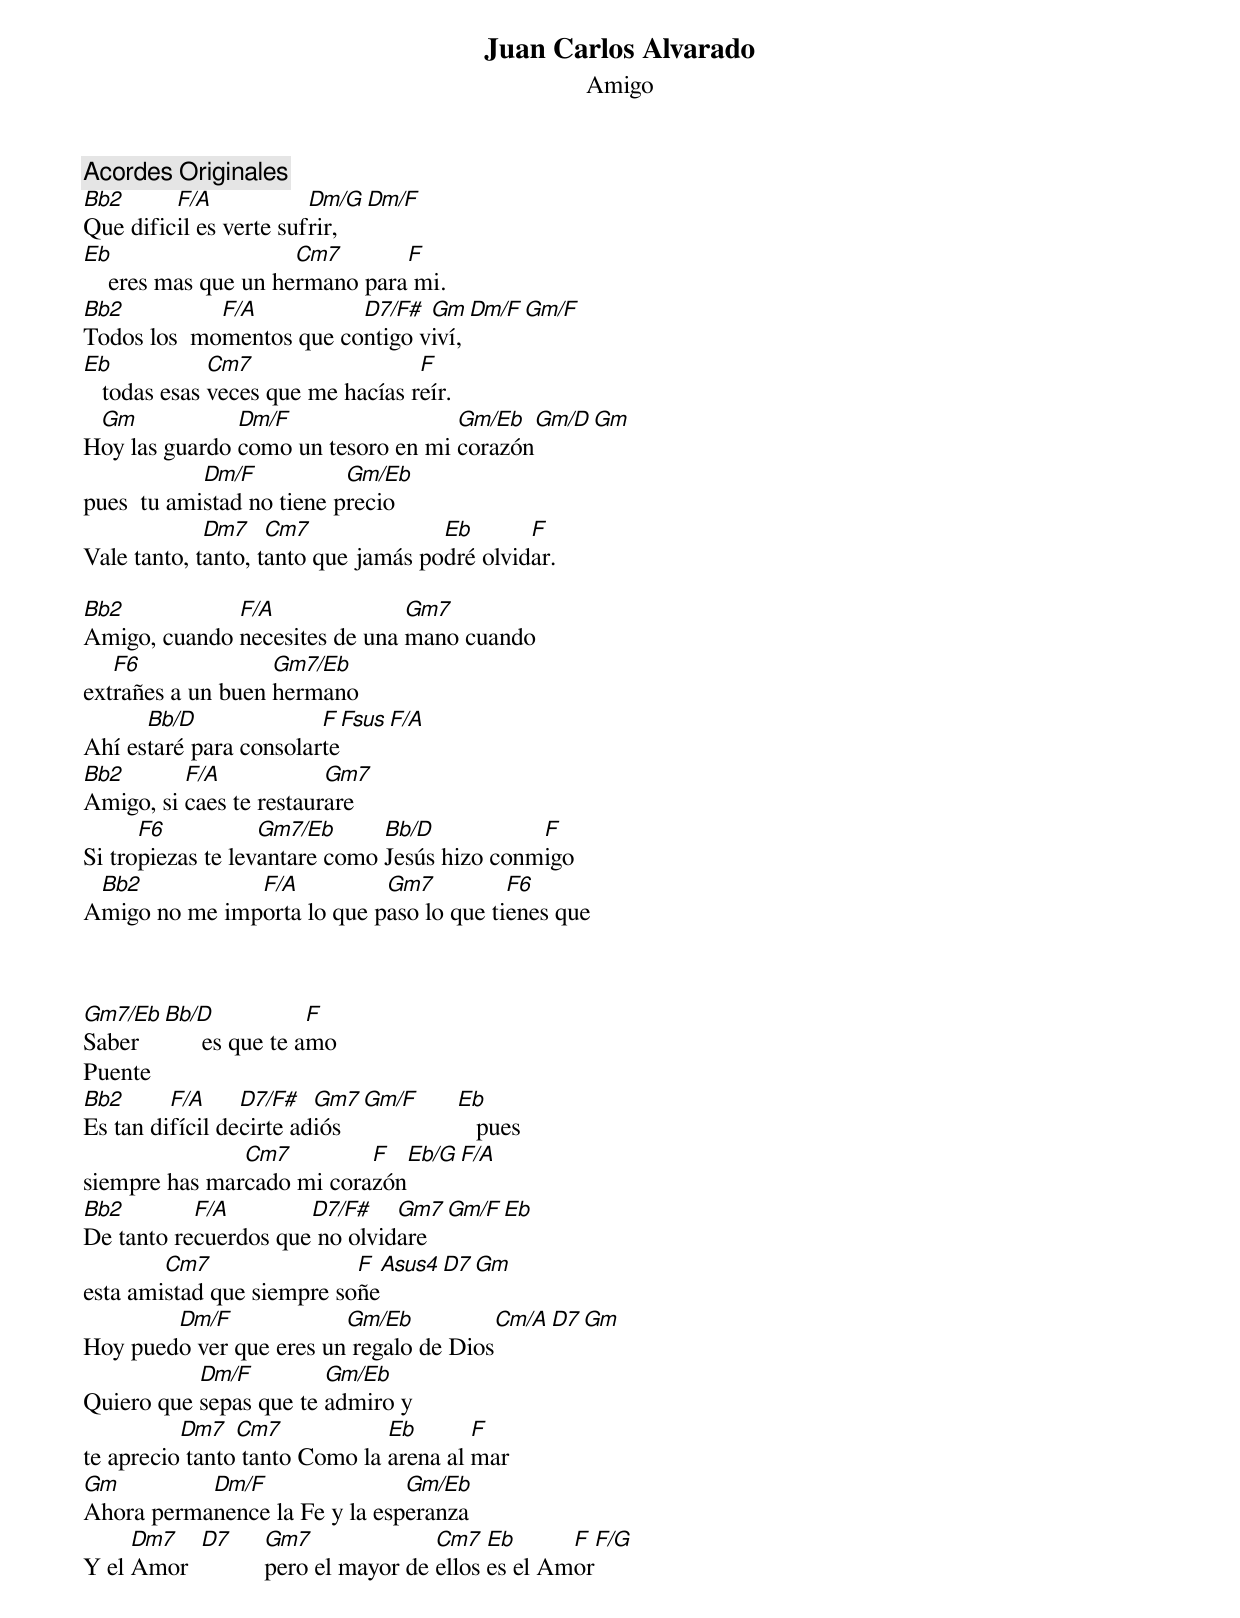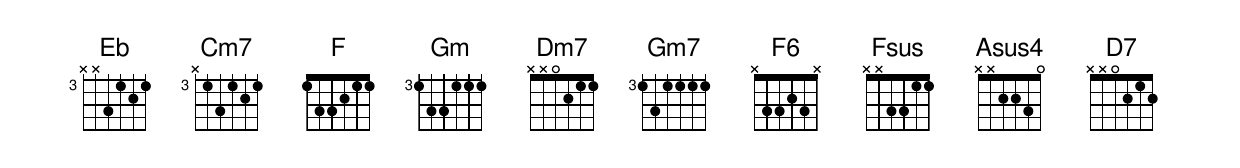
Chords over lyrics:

Juan Carlos Alvarado
Amigo
Acordes Originales
Bb2      F/A            Dm/G Dm/F
Que dificil es verte sufrir,
Eb                    Cm7       F
    eres mas que un hermano para mi.
Bb2          F/A          D7/F#  Gm   Dm/F Gm/F
Todos los  momentos que contigo viví,
Eb            Cm7                  F
   todas esas veces que me hacías reír.
 Gm            Dm/F                 Gm/Eb   Gm/D Gm
Hoy las guardo como un tesoro en mi corazón
            Dm/F           Gm/Eb
pues  tu amistad no tiene precio
             Dm7    Cm7              Eb       F
Vale tanto, tanto, tanto que jamás podré olvidar.

Bb2           F/A              Gm7
Amigo, cuando necesites de una mano cuando
   F6              Gm7/Eb
extrañes a un buen hermano
      Bb/D              F Fsus F/A
Ahí estaré para consolarte
Bb2       F/A            Gm7
Amigo, si caes te restaurare
      F6           Gm7/Eb      Bb/D           F
Si tropiezas te levantare como Jesús hizo conmigo
 Bb2           F/A          Gm7          F6
Amigo no me importa lo que paso lo que tienes que



Gm7/Eb  Bb/D             F
Saber         es que te amo
Puente
Bb2      F/A     D7/F#   Gm7 Gm/F  Eb
Es tan difícil decirte adiós          pues
               Cm7         F    Eb/G  F/A
siempre has marcado mi corazón
Bb2        F/A        D7/F#    Gm7  Gm/F  Eb
De tanto recuerdos que no olvidare
        Cm7                F   Asus4  D7  Gm
esta amistad que siempre soñe
        Dm/F             Gm/Eb          Cm/A D7 Gm
Hoy puedo ver que eres un regalo de Dios
           Dm/F         Gm/Eb
Quiero que sepas que te admiro y
          Dm7   Cm7            Eb       F
te aprecio tanto tanto Como la arena al mar
Gm         Dm/F                Gm/Eb
Ahora permanence la Fe y la esperanza
     Dm7   D7   Gm7              Cm7   Eb      F  F/G
Y el Amor       pero el mayor de ellos es el Amor
